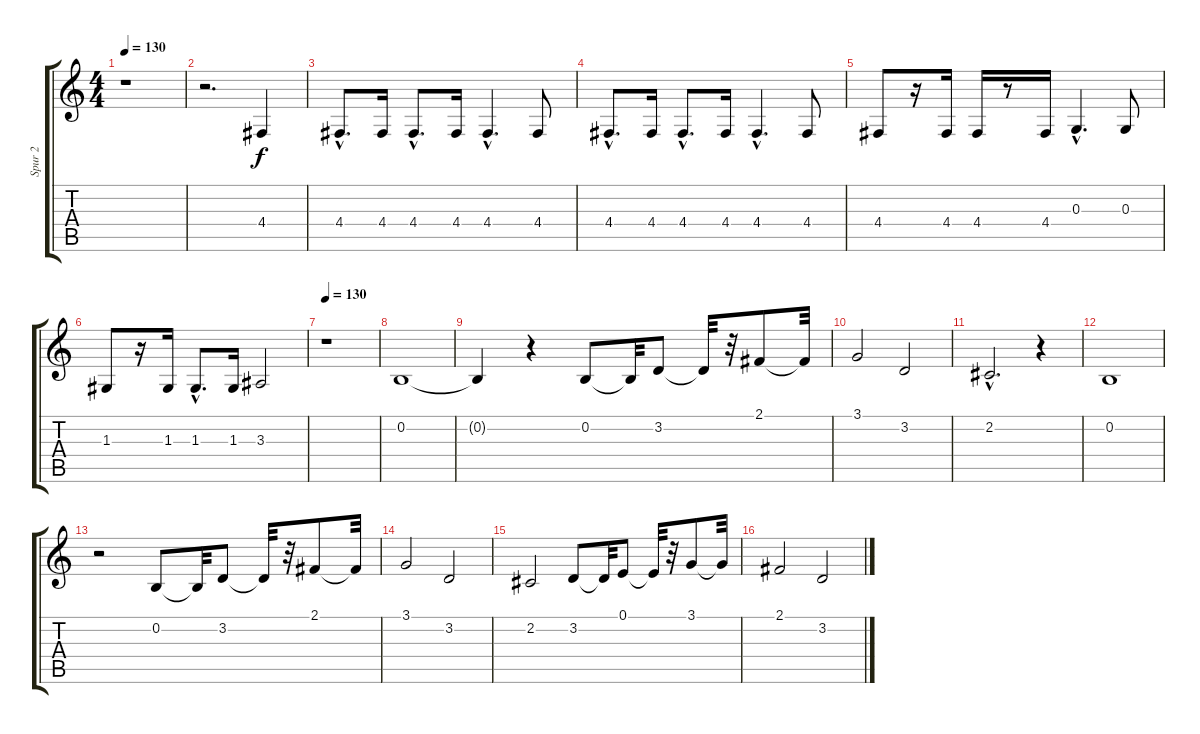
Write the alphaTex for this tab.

\track ("Spur 2" "Spur 2") {instrument clarinet}
\staff {score tabs}
\tuning (E4 B3 G3 D3 A2 E2) {hide}
\ts (4 4)
\tempo 130
\clef g2
\ks c
r.1{dy f instrument clarinet} |
r.2{d} 4.4.4 |
4.4{hac}.8{d} 4.4.16 4.4{hac}.8{d} 4.4.16 4.4{hac}.4{d} 4.4.8 |
4.4{hac}.8{d} 4.4.16 4.4{hac}.8{d} 4.4.16 4.4{hac}.4{d} 4.4.8 |
4.4.8 r.16 4.4.16 4.4.16 r.8 4.4.16 0.3{hac}.4{d} 0.3.8 |
1.3.8 r.16 1.3.16 1.3{hac}.8{d} 1.3.16 3.3.2 |
\tempo 130
r.1 |
0.2.1 |
0.2{t}.4 r.4 0.2.8 0.2{t}.32 3.2.8 3.2{t}.32 r.32 2.1.8 2.1{t}.32 |
3.1.2 3.2.2 |
2.2{hac}.2{d} r.4 |
0.2.1 |
r.2 0.2.8 0.2{t}.32 3.2.8 3.2{t}.32 r.32 2.1.8 2.1{t}.32 |
3.1.2 3.2.2 |
2.2.2 3.2.8 3.2{t}.32 0.1.8 0.1{t}.32 r.32 3.1.8 3.1{t}.32 |
2.1.2 3.2.2
